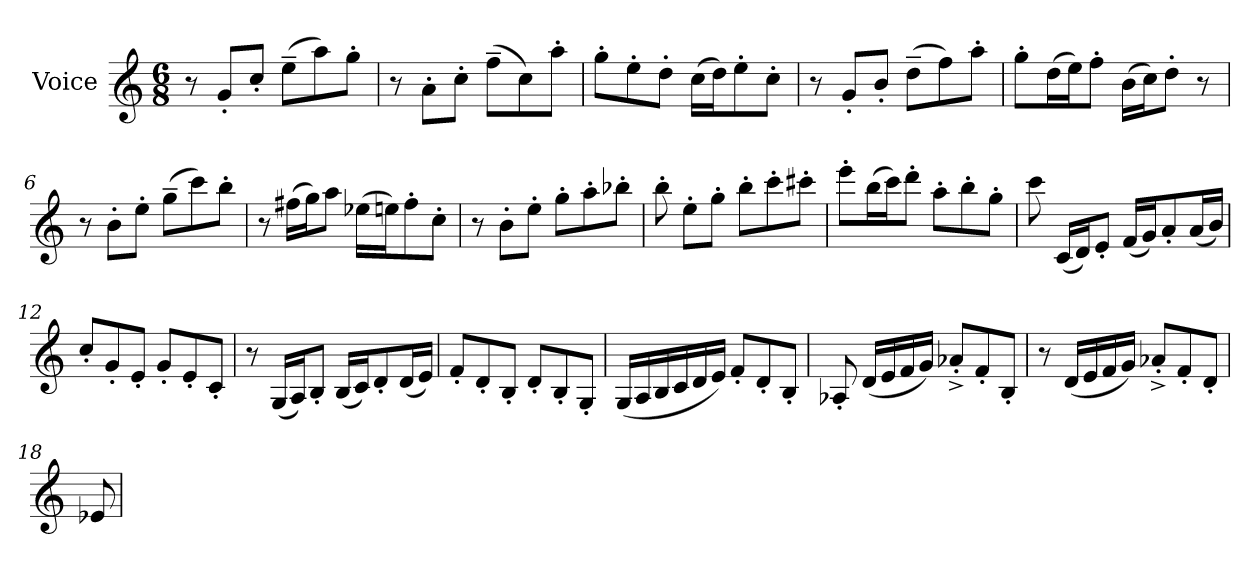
**kern
*part1
*staff1
*I"Voice
*clefG2
*k[]
*C:
*M6/8
=1
8r
8g'</L
8cc'</J
(>8ee~>\L
8aa\)
8gg'>\J
=2
8r
8a'>\L
8cc'>\J
(>8ff~>\L
8cc\)
8aa'>\J
=3
8gg'>\L
8ee'>\
8dd'>\J
(>16cc\LL
16dd\J)
8ee'>\
8cc'>\J
=4
8r
8g'</L
8b'</J
(>8dd~>\L
8ff\)
8aa'>\J
=5
8gg'>\L
(>16dd\L
16ee\J)
8ff'>\J
(>16b\LL
16cc\J)
8dd'>\J
8r
!!LO:LB:g=z
=6
8r
8b'>\L
8ee'>\J
(>8gg~>\L
8ccc\)
8bb'>\J
=7
8r
(>16ff#X\LL
16gg\J)
8aa\J
(>16ee-Xi\LL
16ee\J)
8ff#'>\
8cc'>\J
=8
8r
8b'>\L
8ee'>\J
8gg'>\L
8aa'>\
8bb-X'>i\J
=9
8bb'>\
8ee'>\L
8gg'>\J
8bb'>\L
8ccc'>\
8ccc#X'>\J
=10
8eee'>\L
(>16bb\L
16ccc\J)
8ddd'>\J
8aa'>\L
8bb'>\
8gg'>\J
!!LO:LB:g=z
=11
8ccc\
(<16c/LL
16d/J)
8e'</J
(<16f/LL
16g/J)
8a'</
(<16a/L
16b/JJ)
=12
8cc'</L
8g'</
8e'</J
8g'</L
8e'</
8c'</J
=13
8r
(<16G/LL
16A/J)
8B'</J
(<16B/LL
16c/J)
8d'</
(<16d/L
16e/JJ)
=14
8f'</L
8d'</
8B'</J
8d'</L
8B'</
8G'</J
!!LO:LB:g=z
=15
(<16G/LL
16A/
16B/
16c/
16d/
16e/JJ)
8f'</L
8d'</
8B'</J
=16
8A-X'</
(<16d/LL
16e/
16f/
16g/JJ)
8a-X'<^</L
8f'</
8B'</J
=17
8r
(<16d/LL
16e/
16f/
16g/JJ)
8a-X^<'</L
8f'</
8d'</J
=18
8e-X/
=
*-
